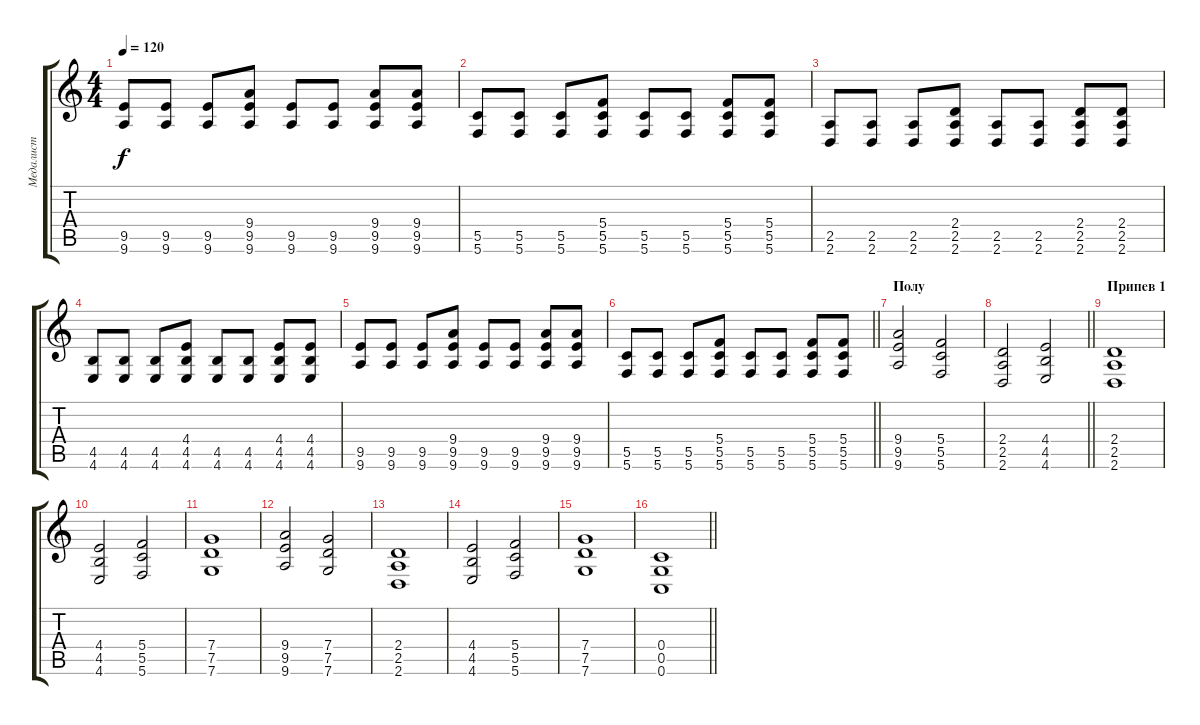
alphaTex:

\track ("Медалист" "Медалист") {instrument distortionguitar}
\staff {score tabs}
\tuning (D4 A3 F3 C3 G2 C2) {hide}
\ts (4 4)
\tempo 120
\clef g2
\ks c
(9.5 9.6).8{dy f} (9.5 9.6).8 (9.5 9.6).8 (9.4 9.5 9.6).8 (9.5 9.6).8 (9.5 9.6).8 (9.4 9.5 9.6).8 (9.4 9.5 9.6).8 |
(5.5 5.6).8 (5.5 5.6).8 (5.5 5.6).8 (5.4 5.5 5.6).8 (5.5 5.6).8 (5.5 5.6).8 (5.4 5.5 5.6).8 (5.4 5.5 5.6).8 |
(2.5 2.6).8{instrument distortionguitar} (2.5 2.6).8 (2.5 2.6).8 (2.4 2.5 2.6).8 (2.5 2.6).8 (2.5 2.6).8 (2.4 2.5 2.6).8 (2.4 2.5 2.6).8 |
(4.5 4.6).8 (4.5 4.6).8 (4.5 4.6).8 (4.4 4.5 4.6).8 (4.5 4.6).8 (4.5 4.6).8 (4.4 4.5 4.6).8 (4.4 4.5 4.6).8 |
(9.5 9.6).8 (9.5 9.6).8 (9.5 9.6).8 (9.4 9.5 9.6).8 (9.5 9.6).8 (9.5 9.6).8 (9.4 9.5 9.6).8 (9.4 9.5 9.6).8 |
\barLineRight lightlight
(5.5 5.6).8 (5.5 5.6).8 (5.5 5.6).8 (5.4 5.5 5.6).8 (5.5 5.6).8 (5.5 5.6).8 (5.4 5.5 5.6).8 (5.4 5.5 5.6).8 |
\section ("" "Полу")
(9.4 9.5 9.6).2 (5.4 5.5 5.6).2 |
\barLineRight lightlight
(2.4 2.5 2.6).2 (4.4 4.5 4.6).2 |
\section ("" "Припев 1")
(2.4 2.5 2.6).1 |
(4.4 4.5 4.6).2 (5.4 5.5 5.6).2 |
(7.4 7.5 7.6).1 |
(9.4 9.5 9.6).2 (7.4 7.5 7.6).2 |
(2.4 2.5 2.6).1 |
(4.4 4.5 4.6).2 (5.4 5.5 5.6).2 |
(7.4 7.5 7.6).1 |
\barLineRight lightlight
(0.4 0.5 0.6).1
